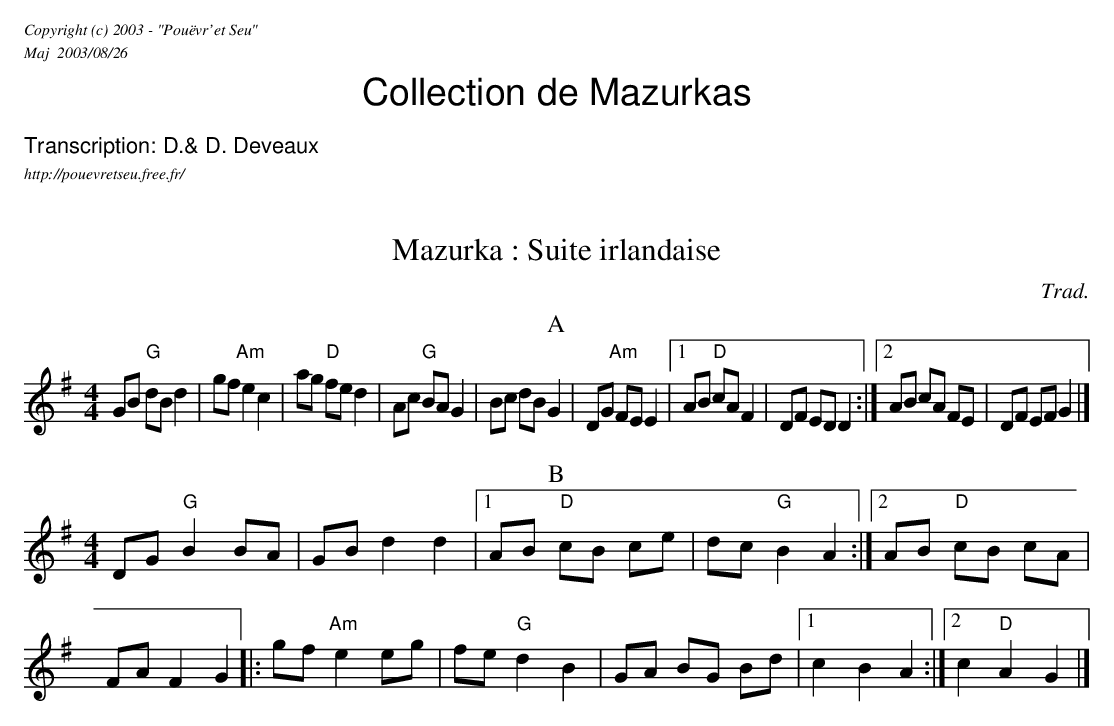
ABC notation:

X:1
T: Mazurka : Suite irlandaise
C: Trad.
K: G
T: A
M: 4/4
L: 1/16
K: G
G2B2 "G"d2B2 d4 | g2f2 "Am"e4 c4 | a2g2 "D"f2e2 d4 | A2c2 "G"B2A2 G4 | \
B2c2 d2B2 G4 | D2G2 "Am"F2E2 E4 |1 A2B2 "D"c2A2 F4 | D2F2 E2D2 D4 :|2 \
A2B2 c2A2 F2E2 | D2F2 E2F2 G4 |]
T: B
M: 4/4
L: 1/16
K: G
D2G2 "G"B4 B2A2 | G2B2 d4 d4 |1 A2B2 "D"c2B2 c2e2 | \
d2c2 "G"B4 A4 :|2 A2B2 "D"c2B2 c2A2 | F2A2 F4 G4 |: \
g2f2 "Am"e4 e2g2 | f2e2 "G"d4 B4 | G2A2 B2G2 B2d2 |1 \
c4 B4 A4 :|2 c4 "D"A4 G4 |]
